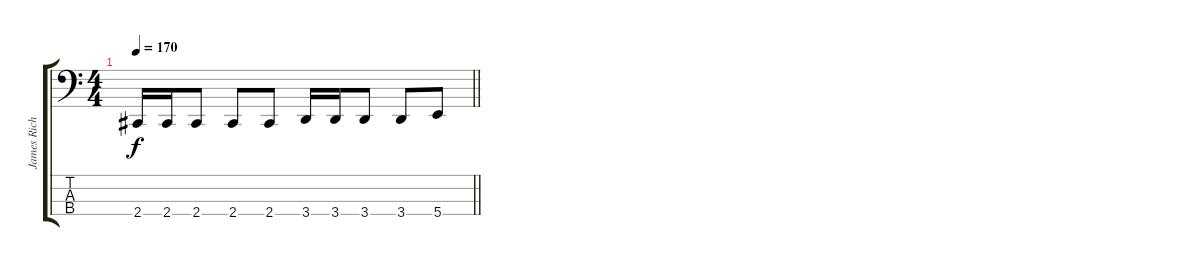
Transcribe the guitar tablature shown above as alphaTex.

\track ("James Richardson" "James Rich") {instrument electricbassfinger}
\staff {score tabs}
\tuning (E2 B1 Gb1 B0) {hide}
\ts (4 4)
\tempo 170
\clef f4
\barLineRight lightlight
\ks c
2.4.16{dy f} 2.4.16 2.4.8 2.4.8 2.4.8 3.4.16 3.4.16 3.4.8 3.4.8 5.4.8
